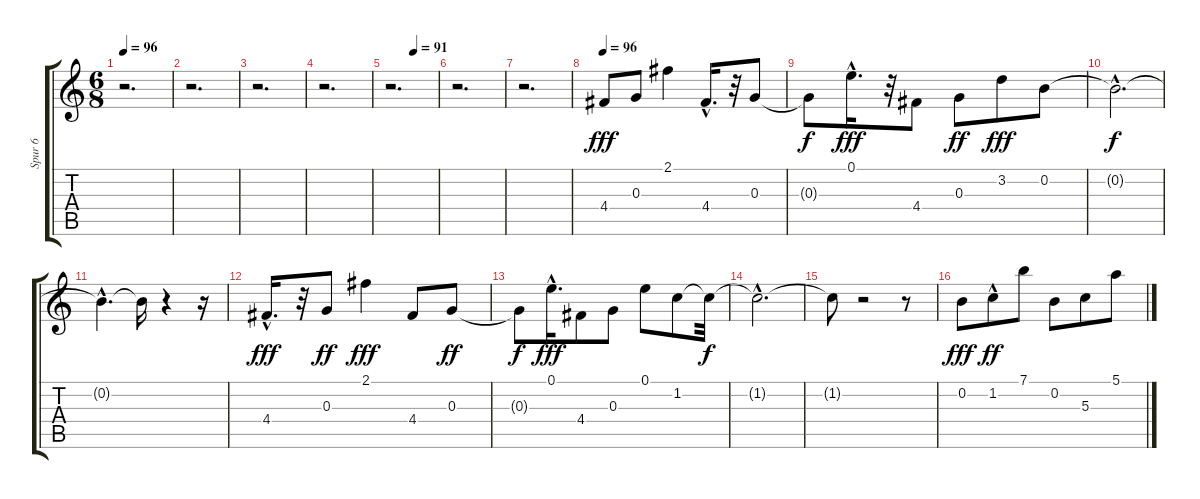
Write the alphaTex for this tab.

\track ("Spur 6" "Spur 6") {instrument acousticguitarnylon}
\staff {score tabs}
\tuning (E4 B3 G3 D3 A2 E2) {hide}
\ts (6 8)
\tempo 96
\clef g2
\ks c
r.2{d dy fff} |
r.2{d} |
r.2{d} |
r.2{d} |
\tempo (91 0.5)
r.2{d} |
r.2{d} |
r.2{d} |
\tempo 96
4.4.8 0.3.8 2.1.4 4.4{hac}.16{d} r.32 0.3.8 |
0.3{t}.8{dy f} 0.1{hac}.16{d dy fff} r.32 4.4.8 0.3.8{dy ff} 3.2.8{dy fff} 0.2.8 |
0.2{hac t}.2{d dy f} |
0.2{hac t}.4{d} 0.2{t}.16 r.4 r.16 |
4.4{hac}.16{d dy fff} r.32 0.3.8{dy ff} 2.1.4{dy fff} 4.4.8 0.3.8{dy ff} |
0.3{t}.8{dy f} 0.1{hac}.16{d dy fff} 4.4.8 0.3.8 0.1.8 1.2.8 1.2{t}.32{dy f} |
1.2{hac t}.2{d} |
1.2{t}.8 r.2 r.8 |
0.2.8{dy fff} 1.2{hac}.8{dy ff} 7.1.8 0.2.8 5.3.8 5.1.8
